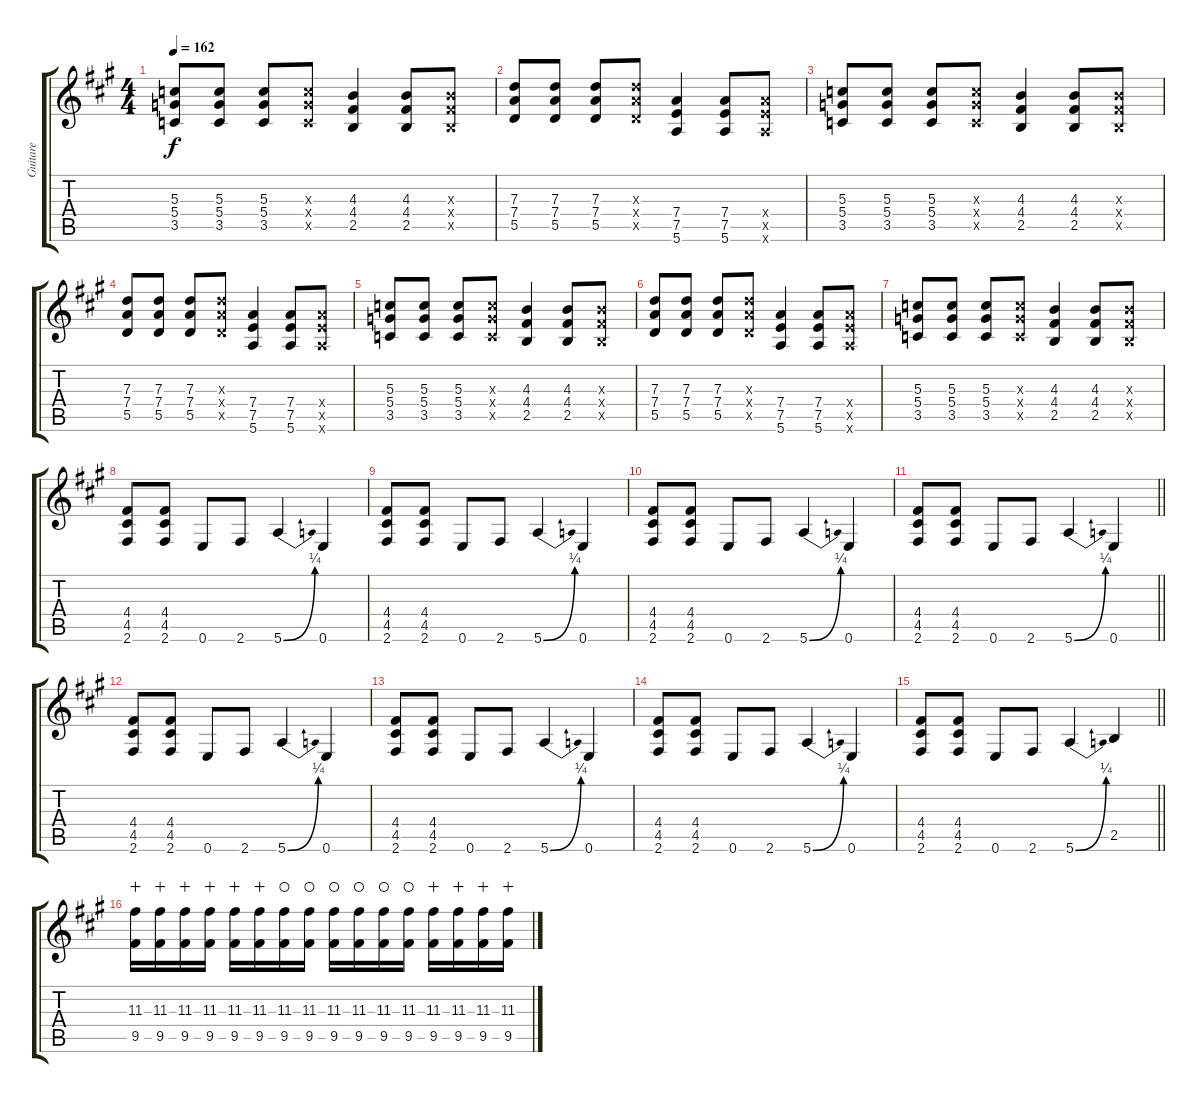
\track ("Guitare" "Guitare") {instrument overdrivenguitar}
\staff {score tabs}
\tuning (E4 B3 G3 D3 A2 E2) {hide}
\ts (4 4)
\tempo 162
\clef g2
\ks a
(5.3 5.4 3.5).8{dy f} (5.3 5.4 3.5).8 (5.3 5.4 3.5).8 (5.3{x} 5.4{x} 3.5{x}).8 (4.3 4.4 2.5).4 (4.3 4.4 2.5).8 (4.3{x} 4.4{x} 2.5{x}).8 |
(7.3 7.4 5.5).8 (7.3 7.4 5.5).8 (7.3 7.4 5.5).8 (7.3{x} 7.4{x} 5.5{x}).8 (7.4 7.5 5.6).4 (7.4 7.5 5.6).8 (7.4{x} 7.5{x} 5.6{x}).8 |
(5.3 5.4 3.5).8 (5.3 5.4 3.5).8 (5.3 5.4 3.5).8 (5.3{x} 5.4{x} 3.5{x}).8 (4.3 4.4 2.5).4 (4.3 4.4 2.5).8 (4.3{x} 4.4{x} 2.5{x}).8 |
(7.3 7.4 5.5).8 (7.3 7.4 5.5).8 (7.3 7.4 5.5).8 (7.3{x} 7.4{x} 5.5{x}).8 (7.4 7.5 5.6).4 (7.4 7.5 5.6).8 (7.4{x} 7.5{x} 5.6{x}).8 |
(5.3 5.4 3.5).8 (5.3 5.4 3.5).8 (5.3 5.4 3.5).8 (5.3{x} 5.4{x} 3.5{x}).8 (4.3 4.4 2.5).4 (4.3 4.4 2.5).8 (4.3{x} 4.4{x} 2.5{x}).8 |
(7.3 7.4 5.5).8 (7.3 7.4 5.5).8 (7.3 7.4 5.5).8 (7.3{x} 7.4{x} 5.5{x}).8 (7.4 7.5 5.6).4 (7.4 7.5 5.6).8 (7.4{x} 7.5{x} 5.6{x}).8 |
(5.3 5.4 3.5).8 (5.3 5.4 3.5).8 (5.3 5.4 3.5).8 (5.3{x} 5.4{x} 3.5{x}).8 (4.3 4.4 2.5).4 (4.3 4.4 2.5).8 (4.3{x} 4.4{x} 2.5{x}).8 |
(4.4 4.5 2.6).8 (4.4 4.5 2.6).8 0.6.8 2.6.8 5.6{be (bend 0 0 60 1)}.4 0.6.4 |
(4.4 4.5 2.6).8 (4.4 4.5 2.6).8 0.6.8 2.6.8 5.6{be (bend 0 0 60 1)}.4 0.6.4 |
(4.4 4.5 2.6).8 (4.4 4.5 2.6).8 0.6.8 2.6.8 5.6{be (bend 0 0 60 1)}.4 0.6.4 |
\barLineRight lightlight
(4.4 4.5 2.6).8 (4.4 4.5 2.6).8 0.6.8 2.6.8 5.6{be (bend 0 0 60 1)}.4 0.6.4 |
(4.4 4.5 2.6).8 (4.4 4.5 2.6).8 0.6.8 2.6.8 5.6{be (bend 0 0 60 1)}.4 0.6.4 |
(4.4 4.5 2.6).8 (4.4 4.5 2.6).8 0.6.8 2.6.8 5.6{be (bend 0 0 60 1)}.4 0.6.4 |
(4.4 4.5 2.6).8 (4.4 4.5 2.6).8 0.6.8 2.6.8 5.6{be (bend 0 0 60 1)}.4 0.6.4 |
\barLineRight lightlight
(4.4 4.5 2.6).8 (4.4 4.5 2.6).8 0.6.8 2.6.8 5.6{be (bend 0 0 60 1)}.4 2.5.4 |
(11.3 9.5).16{wahc} (11.3 9.5).16{wahc} (11.3 9.5).16{wahc} (11.3 9.5).16{wahc} (11.3 9.5).16{wahc} (11.3 9.5).16{wahc} (11.3 9.5).16{waho} (11.3 9.5).16{waho} (11.3 9.5).16{waho} (11.3 9.5).16{waho} (11.3 9.5).16{waho} (11.3 9.5).16{waho} (11.3 9.5).16{wahc} (11.3 9.5).16{wahc} (11.3 9.5).16{wahc} (11.3 9.5).16{wahc}
